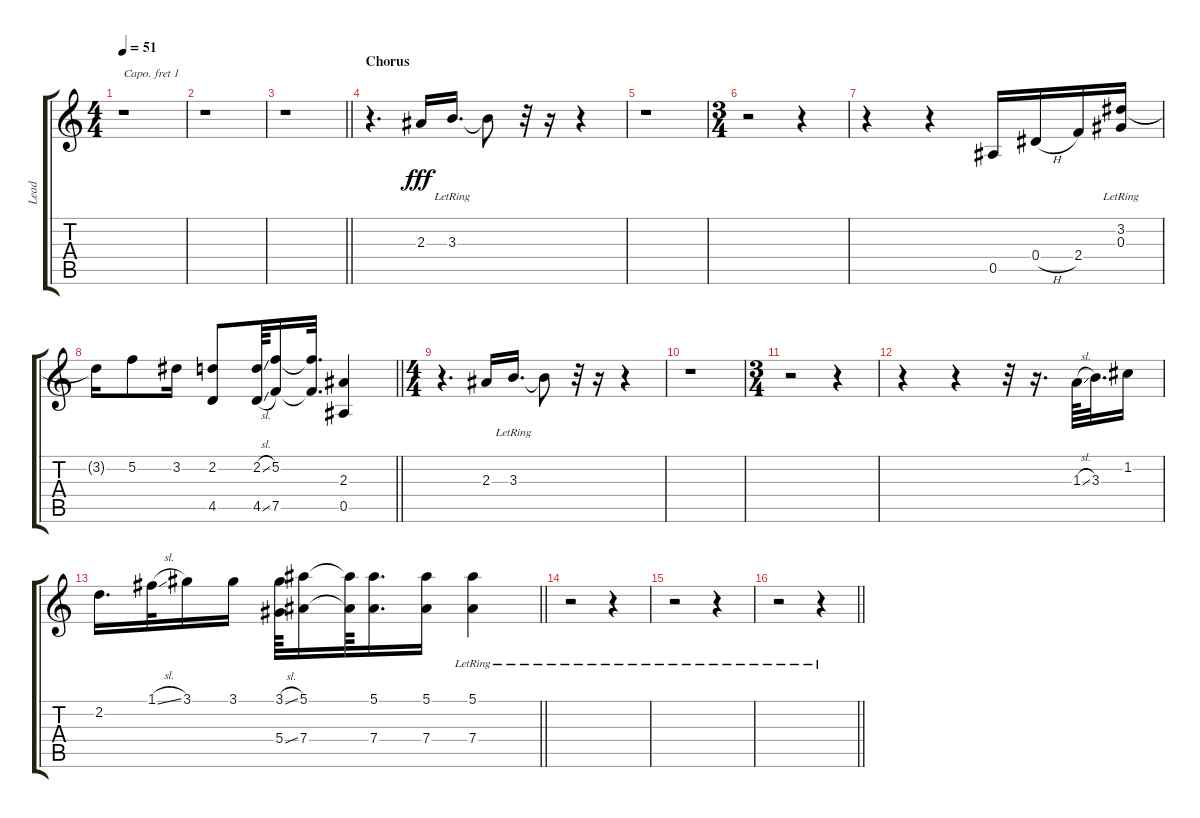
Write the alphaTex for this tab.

\track ("Lead" "Lead") {instrument acousticguitarsteel}
\staff {score tabs}
\capo 1
\tuning (E4 B3 G3 D3 A2 E2) {hide}
\ts (4 4)
\tempo 51
\clef g2
\ks c
r.1{dy fff} |
r.1 |
\barLineRight lightlight
r.1 |
\section ("" "Chorus")
r.4{d} 2.3.16 3.3{lr}.16{d} 3.3{t}.8 r.32 r.16 r.4 |
r.1 |
\ts (3 4)
r.2 r.4 |
r.4 r.4 0.5.16 0.4{h}.16 2.4.16 (3.2{lr} 0.3{lr}).16 |
\barLineRight lightlight
3.2{t}.16 5.2.8 3.2.16 (2.2 4.5).8 (2.2{sl} 4.5{sl}).64 (5.2 7.5).16 (5.2{t} 7.5{t}).32{d} (2.3 0.5).4 |
\ts (4 4)
r.4{d} 2.3.16 3.3{lr}.16{d} 3.3{t}.8 r.32 r.16 r.4 |
r.1 |
\ts (3 4)
r.2 r.4 |
r.4 r.4 r.32 r.16{d} 1.3{sl}.64 3.3.32{d} 1.2.16 |
\barLineRight lightlight
2.2.16{d} 1.1{sl}.32 3.1.16 3.1.16 (3.1{sl} 5.4{sl}).64 (5.1 7.4).16 (5.1{t} 7.4{t}).64 (5.1 7.4).16{d} (5.1 7.4).16 (5.1{lr} 7.4{lr}).4 |
r.2 r.4 |
r.2 r.4 |
\barLineRight lightlight
r.2 r.4
